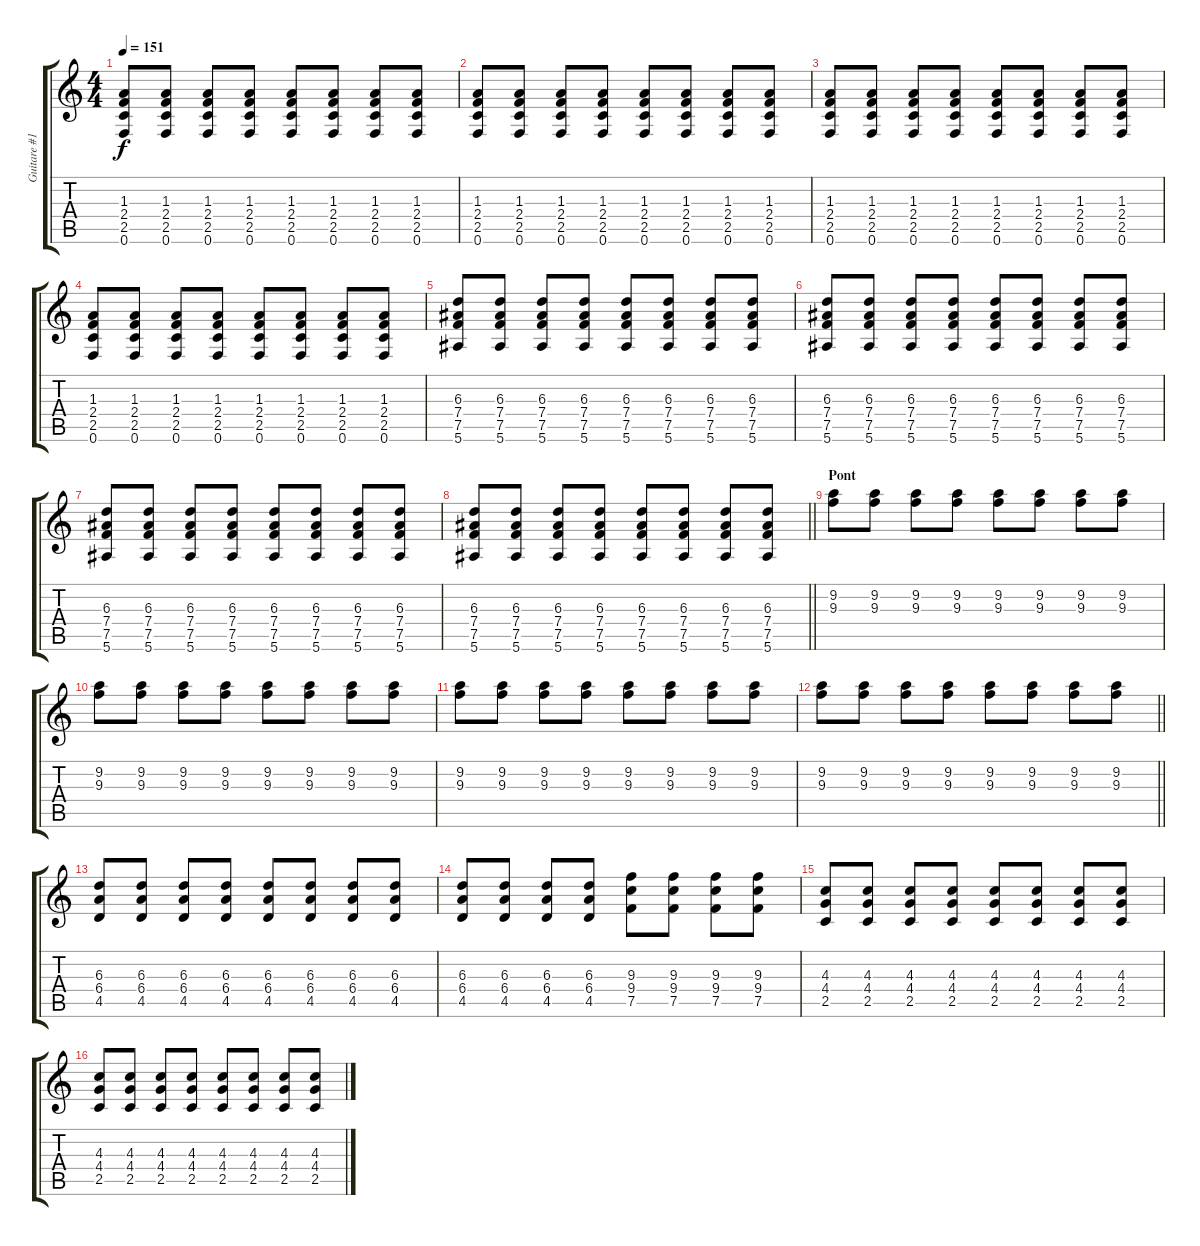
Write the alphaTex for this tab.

\track ("Guitare #1 B.Molko" "Guitare #1") {instrument electricguitarclean}
\staff {score tabs}
\tuning (C4 C4 Ab3 Eb3 Bb2 F2) {hide}
\ts (4 4)
\tempo 151
\clef g2
\ks c
(1.3 2.4 2.5 0.6).8{dy f} (1.3 2.4 2.5 0.6).8 (1.3 2.4 2.5 0.6).8 (1.3 2.4 2.5 0.6).8 (1.3 2.4 2.5 0.6).8 (1.3 2.4 2.5 0.6).8 (1.3 2.4 2.5 0.6).8 (1.3 2.4 2.5 0.6).8 |
(1.3 2.4 2.5 0.6).8 (1.3 2.4 2.5 0.6).8 (1.3 2.4 2.5 0.6).8 (1.3 2.4 2.5 0.6).8 (1.3 2.4 2.5 0.6).8 (1.3 2.4 2.5 0.6).8 (1.3 2.4 2.5 0.6).8 (1.3 2.4 2.5 0.6).8 |
(1.3 2.4 2.5 0.6).8 (1.3 2.4 2.5 0.6).8 (1.3 2.4 2.5 0.6).8 (1.3 2.4 2.5 0.6).8 (1.3 2.4 2.5 0.6).8 (1.3 2.4 2.5 0.6).8 (1.3 2.4 2.5 0.6).8 (1.3 2.4 2.5 0.6).8 |
(1.3 2.4 2.5 0.6).8 (1.3 2.4 2.5 0.6).8 (1.3 2.4 2.5 0.6).8 (1.3 2.4 2.5 0.6).8 (1.3 2.4 2.5 0.6).8 (1.3 2.4 2.5 0.6).8 (1.3 2.4 2.5 0.6).8 (1.3 2.4 2.5 0.6).8 |
(6.3 7.4 7.5 5.6).8 (6.3 7.4 7.5 5.6).8 (6.3 7.4 7.5 5.6).8 (6.3 7.4 7.5 5.6).8 (6.3 7.4 7.5 5.6).8 (6.3 7.4 7.5 5.6).8 (6.3 7.4 7.5 5.6).8 (6.3 7.4 7.5 5.6).8 |
(6.3 7.4 7.5 5.6).8 (6.3 7.4 7.5 5.6).8 (6.3 7.4 7.5 5.6).8 (6.3 7.4 7.5 5.6).8 (6.3 7.4 7.5 5.6).8 (6.3 7.4 7.5 5.6).8 (6.3 7.4 7.5 5.6).8 (6.3 7.4 7.5 5.6).8 |
(6.3 7.4 7.5 5.6).8 (6.3 7.4 7.5 5.6).8 (6.3 7.4 7.5 5.6).8 (6.3 7.4 7.5 5.6).8 (6.3 7.4 7.5 5.6).8 (6.3 7.4 7.5 5.6).8 (6.3 7.4 7.5 5.6).8 (6.3 7.4 7.5 5.6).8 |
\barLineRight lightlight
(6.3 7.4 7.5 5.6).8 (6.3 7.4 7.5 5.6).8 (6.3 7.4 7.5 5.6).8 (6.3 7.4 7.5 5.6).8 (6.3 7.4 7.5 5.6).8 (6.3 7.4 7.5 5.6).8 (6.3 7.4 7.5 5.6).8 (6.3 7.4 7.5 5.6).8 |
\section ("" "Pont")
(9.2 9.3).8 (9.2 9.3).8 (9.2 9.3).8 (9.2 9.3).8 (9.2 9.3).8 (9.2 9.3).8 (9.2 9.3).8 (9.2 9.3).8 |
(9.2 9.3).8 (9.2 9.3).8 (9.2 9.3).8 (9.2 9.3).8 (9.2 9.3).8 (9.2 9.3).8 (9.2 9.3).8 (9.2 9.3).8 |
(9.2 9.3).8 (9.2 9.3).8 (9.2 9.3).8 (9.2 9.3).8 (9.2 9.3).8 (9.2 9.3).8 (9.2 9.3).8 (9.2 9.3).8 |
\barLineRight lightlight
(9.2 9.3).8 (9.2 9.3).8 (9.2 9.3).8 (9.2 9.3).8 (9.2 9.3).8 (9.2 9.3).8 (9.2 9.3).8 (9.2 9.3).8 |
(6.3 6.4 4.5).8 (6.3 6.4 4.5).8 (6.3 6.4 4.5).8 (6.3 6.4 4.5).8 (6.3 6.4 4.5).8 (6.3 6.4 4.5).8 (6.3 6.4 4.5).8 (6.3 6.4 4.5).8 |
(6.3 6.4 4.5).8 (6.3 6.4 4.5).8 (6.3 6.4 4.5).8 (6.3 6.4 4.5).8 (9.3 9.4 7.5).8 (9.3 9.4 7.5).8 (9.3 9.4 7.5).8 (9.3 9.4 7.5).8 |
(4.3 4.4 2.5).8 (4.3 4.4 2.5).8 (4.3 4.4 2.5).8 (4.3 4.4 2.5).8 (4.3 4.4 2.5).8 (4.3 4.4 2.5).8 (4.3 4.4 2.5).8 (4.3 4.4 2.5).8 |
(4.3 4.4 2.5).8 (4.3 4.4 2.5).8 (4.3 4.4 2.5).8 (4.3 4.4 2.5).8 (4.3 4.4 2.5).8 (4.3 4.4 2.5).8 (4.3 4.4 2.5).8 (4.3 4.4 2.5).8
